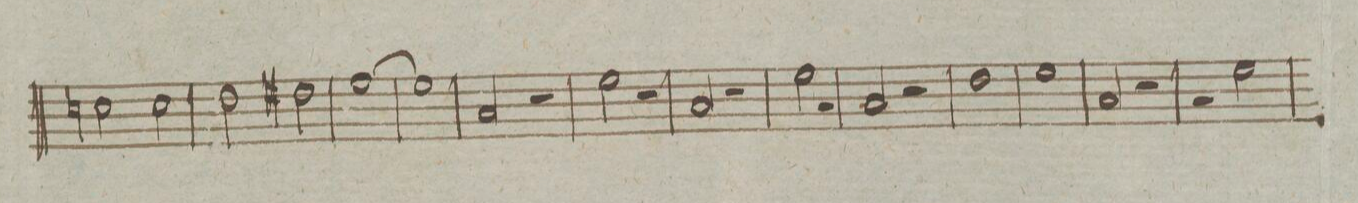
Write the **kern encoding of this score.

**kern
*I"Serpente
*clefF4
*k[]
*met(c)
*M4/4
2En\
2E\
=149
2F\
2F#X\
=150
[>1G
=151
1G]
=152
2C/
2r
=153
2G\
2r
=154
2C/
2r
=155
2G\
2r
=156
2C/
2r
=157
1F
=158
1G
=159
2C/
2r
=160
2r
2G\
=161
*-
